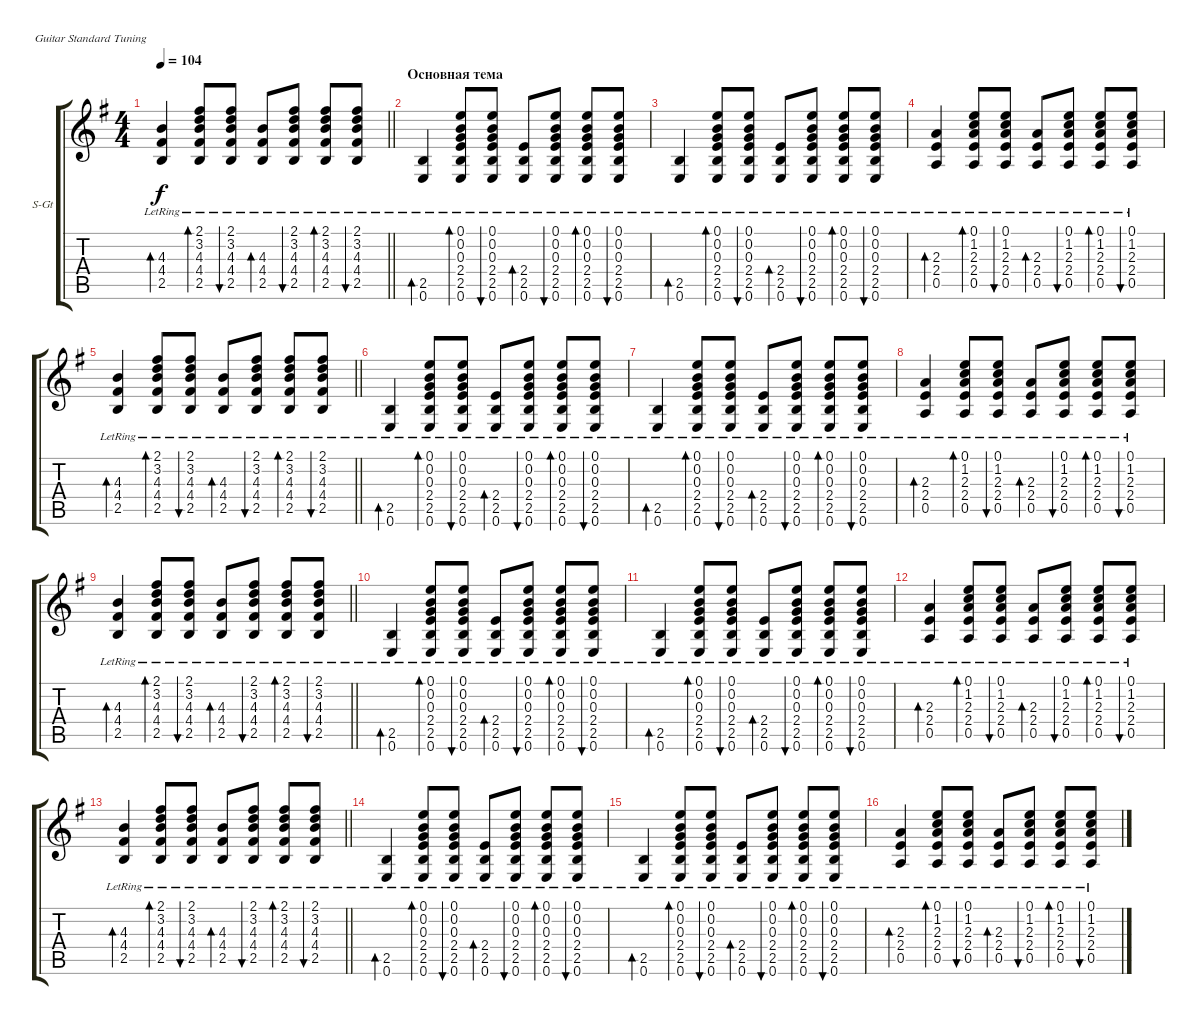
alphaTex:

\bracketExtendMode groupsimilarinstruments
\firstSystemTrackNameOrientation horizontal
\otherSystemsTrackNameOrientation horizontal
\track ("Guitar 1" "S-Gt") {instrument acousticguitarsteel}
\staff {score tabs}
\tuning (E4 B3 G3 D3 A2 E2)
\ts (4 4)
\tempo 104
\clef g2
\barLineRight lightlight
\ks eminor
(2.5{lr} 4.4 4.3).4{bd 30 dy f} (2.1{lr} 3.2{lr} 4.3{lr} 4.4{lr} 2.5).8{bd 30} (2.1{lr} 3.2{lr} 4.3{lr} 4.4{lr} 2.5).8{bu 30} (4.4{lr} 2.5{lr} 4.3).8{bd 30} (2.1{lr} 3.2{lr} 4.3{lr} 4.4{lr} 2.5).8{bu 30} (3.2 4.3{lr} 4.4{lr} 2.5{lr} 2.1).8{bd 30} (2.1{lr} 3.2{lr} 4.3{lr} 4.4 2.5).8{bu 30} |
\section ("" "Основная тема")
(2.5{lr} 0.6).4{bd 30} (0.1{lr} 0.2{lr} 0.3{lr} 2.4{lr} 2.5 0.6).8{bd 30} (0.1{lr} 0.2{lr} 0.3{lr} 2.4{lr} 2.5 0.6).8{bu 30} (2.4{lr} 2.5{lr} 0.6).8{bd 30} (0.1{lr} 0.2{lr} 0.3{lr} 2.4{lr} 2.5 0.6).8{bu 30} (0.2 0.3{lr} 2.4{lr} 2.5{lr} 0.6 0.1).8{bd 30} (0.1{lr} 0.2{lr} 0.3{lr} 2.4 2.5 0.6).8{bu 30} |
(2.5{lr} 0.6).4{bd 30} (0.1{lr} 0.2{lr} 0.3{lr} 2.4{lr} 2.5 0.6).8{bd 30} (0.1{lr} 0.2{lr} 0.3{lr} 2.4{lr} 2.5 0.6).8{bu 30} (2.4{lr} 2.5{lr} 0.6).8{bd 30} (0.1{lr} 0.2{lr} 0.3{lr} 2.4{lr} 2.5 0.6).8{bu 30} (0.2 0.3{lr} 2.4{lr} 2.5{lr} 0.6 0.1).8{bd 30} (0.1{lr} 0.2{lr} 0.3{lr} 2.4 2.5 0.6).8{bu 30} |
(0.5{lr} 2.4 2.3).4{bd 30} (0.1{lr} 1.2{lr} 2.3{lr} 2.4{lr} 0.5).8{bd 30} (0.1{lr} 1.2{lr} 2.3{lr} 2.4{lr} 0.5).8{bu 30} (2.4{lr} 0.5{lr} 2.3).8{bd 30} (0.1{lr} 1.2{lr} 2.3{lr} 2.4{lr} 0.5).8{bu 30} (1.2 2.3{lr} 2.4{lr} 0.5{lr} 0.1).8{bd 30} (0.1{lr} 1.2{lr} 2.3{lr} 2.4 0.5).8{bu 30} |
\barLineRight lightlight
(2.5{lr} 4.4 4.3).4{bd 30} (2.1{lr} 3.2{lr} 4.3{lr} 4.4{lr} 2.5).8{bd 30} (2.1{lr} 3.2{lr} 4.3{lr} 4.4{lr} 2.5).8{bu 30} (4.4{lr} 2.5{lr} 4.3).8{bd 30} (2.1{lr} 3.2{lr} 4.3{lr} 4.4{lr} 2.5).8{bu 30} (3.2 4.3{lr} 4.4{lr} 2.5{lr} 2.1).8{bd 30} (2.1{lr} 3.2{lr} 4.3{lr} 4.4 2.5).8{bu 30} |
\section ("" "")
(2.5{lr} 0.6).4{bd 30} (0.1{lr} 0.2{lr} 0.3{lr} 2.4{lr} 2.5 0.6).8{bd 30} (0.1{lr} 0.2{lr} 0.3{lr} 2.4{lr} 2.5 0.6).8{bu 30} (2.4{lr} 2.5{lr} 0.6).8{bd 30} (0.1{lr} 0.2{lr} 0.3{lr} 2.4{lr} 2.5 0.6).8{bu 30} (0.2 0.3{lr} 2.4{lr} 2.5{lr} 0.6 0.1).8{bd 30} (0.1{lr} 0.2{lr} 0.3{lr} 2.4 2.5 0.6).8{bu 30} |
(2.5{lr} 0.6).4{bd 30} (0.1{lr} 0.2{lr} 0.3{lr} 2.4{lr} 2.5 0.6).8{bd 30} (0.1{lr} 0.2{lr} 0.3{lr} 2.4{lr} 2.5 0.6).8{bu 30} (2.4{lr} 2.5{lr} 0.6).8{bd 30} (0.1{lr} 0.2{lr} 0.3{lr} 2.4{lr} 2.5 0.6).8{bu 30} (0.2 0.3{lr} 2.4{lr} 2.5{lr} 0.6 0.1).8{bd 30} (0.1{lr} 0.2{lr} 0.3{lr} 2.4 2.5 0.6).8{bu 30} |
(0.5{lr} 2.4 2.3).4{bd 30} (0.1{lr} 1.2{lr} 2.3{lr} 2.4{lr} 0.5).8{bd 30} (0.1{lr} 1.2{lr} 2.3{lr} 2.4{lr} 0.5).8{bu 30} (2.4{lr} 0.5{lr} 2.3).8{bd 30} (0.1{lr} 1.2{lr} 2.3{lr} 2.4{lr} 0.5).8{bu 30} (1.2 2.3{lr} 2.4{lr} 0.5{lr} 0.1).8{bd 30} (0.1{lr} 1.2{lr} 2.3{lr} 2.4 0.5).8{bu 30} |
\barLineRight lightlight
(2.5{lr} 4.4 4.3).4{bd 30} (2.1{lr} 3.2{lr} 4.3{lr} 4.4{lr} 2.5).8{bd 30} (2.1{lr} 3.2{lr} 4.3{lr} 4.4{lr} 2.5).8{bu 30} (4.4{lr} 2.5{lr} 4.3).8{bd 30} (2.1{lr} 3.2{lr} 4.3{lr} 4.4{lr} 2.5).8{bu 30} (3.2 4.3{lr} 4.4{lr} 2.5{lr} 2.1).8{bd 30} (2.1{lr} 3.2{lr} 4.3{lr} 4.4 2.5).8{bu 30} |
\section ("" "")
(2.5{lr} 0.6).4{bd 30} (0.1{lr} 0.2{lr} 0.3{lr} 2.4{lr} 2.5 0.6).8{bd 30} (0.1{lr} 0.2{lr} 0.3{lr} 2.4{lr} 2.5 0.6).8{bu 30} (2.4{lr} 2.5{lr} 0.6).8{bd 30} (0.1{lr} 0.2{lr} 0.3{lr} 2.4{lr} 2.5 0.6).8{bu 30} (0.2 0.3{lr} 2.4{lr} 2.5{lr} 0.6 0.1).8{bd 30} (0.1{lr} 0.2{lr} 0.3{lr} 2.4 2.5 0.6).8{bu 30} |
(2.5{lr} 0.6).4{bd 30} (0.1{lr} 0.2{lr} 0.3{lr} 2.4{lr} 2.5 0.6).8{bd 30} (0.1{lr} 0.2{lr} 0.3{lr} 2.4{lr} 2.5 0.6).8{bu 30} (2.4{lr} 2.5{lr} 0.6).8{bd 30} (0.1{lr} 0.2{lr} 0.3{lr} 2.4{lr} 2.5 0.6).8{bu 30} (0.2 0.3{lr} 2.4{lr} 2.5{lr} 0.6 0.1).8{bd 30} (0.1{lr} 0.2{lr} 0.3{lr} 2.4 2.5 0.6).8{bu 30} |
(0.5{lr} 2.4 2.3).4{bd 30} (0.1{lr} 1.2{lr} 2.3{lr} 2.4{lr} 0.5).8{bd 30} (0.1{lr} 1.2{lr} 2.3{lr} 2.4{lr} 0.5).8{bu 30} (2.4{lr} 0.5{lr} 2.3).8{bd 30} (0.1{lr} 1.2{lr} 2.3{lr} 2.4{lr} 0.5).8{bu 30} (1.2 2.3{lr} 2.4{lr} 0.5{lr} 0.1).8{bd 30} (0.1{lr} 1.2{lr} 2.3{lr} 2.4 0.5).8{bu 30} |
\barLineRight lightlight
(2.5{lr} 4.4 4.3).4{bd 30} (2.1{lr} 3.2{lr} 4.3{lr} 4.4{lr} 2.5).8{bd 30} (2.1{lr} 3.2{lr} 4.3{lr} 4.4{lr} 2.5).8{bu 30} (4.4{lr} 2.5{lr} 4.3).8{bd 30} (2.1{lr} 3.2{lr} 4.3{lr} 4.4{lr} 2.5).8{bu 30} (3.2 4.3{lr} 4.4{lr} 2.5{lr} 2.1).8{bd 30} (2.1{lr} 3.2{lr} 4.3{lr} 4.4 2.5).8{bu 30} |
\section ("" "")
(2.5{lr} 0.6).4{bd 30} (0.1{lr} 0.2{lr} 0.3{lr} 2.4{lr} 2.5 0.6).8{bd 30} (0.1{lr} 0.2{lr} 0.3{lr} 2.4{lr} 2.5 0.6).8{bu 30} (2.4{lr} 2.5{lr} 0.6).8{bd 30} (0.1{lr} 0.2{lr} 0.3{lr} 2.4{lr} 2.5 0.6).8{bu 30} (0.2 0.3{lr} 2.4{lr} 2.5{lr} 0.6 0.1).8{bd 30} (0.1{lr} 0.2{lr} 0.3{lr} 2.4 2.5 0.6).8{bu 30} |
(2.5{lr} 0.6).4{bd 30} (0.1{lr} 0.2{lr} 0.3{lr} 2.4{lr} 2.5 0.6).8{bd 30} (0.1{lr} 0.2{lr} 0.3{lr} 2.4{lr} 2.5 0.6).8{bu 30} (2.4{lr} 2.5{lr} 0.6).8{bd 30} (0.1{lr} 0.2{lr} 0.3{lr} 2.4{lr} 2.5 0.6).8{bu 30} (0.2 0.3{lr} 2.4{lr} 2.5{lr} 0.6 0.1).8{bd 30} (0.1{lr} 0.2{lr} 0.3{lr} 2.4 2.5 0.6).8{bu 30} |
(0.5{lr} 2.4 2.3).4{bd 30} (0.1{lr} 1.2{lr} 2.3{lr} 2.4{lr} 0.5).8{bd 30} (0.1{lr} 1.2{lr} 2.3{lr} 2.4{lr} 0.5).8{bu 30} (2.4{lr} 0.5{lr} 2.3).8{bd 30} (0.1{lr} 1.2{lr} 2.3{lr} 2.4{lr} 0.5).8{bu 30} (1.2 2.3{lr} 2.4{lr} 0.5{lr} 0.1).8{bd 30} (0.1{lr} 1.2{lr} 2.3{lr} 2.4 0.5).8{bu 30}
